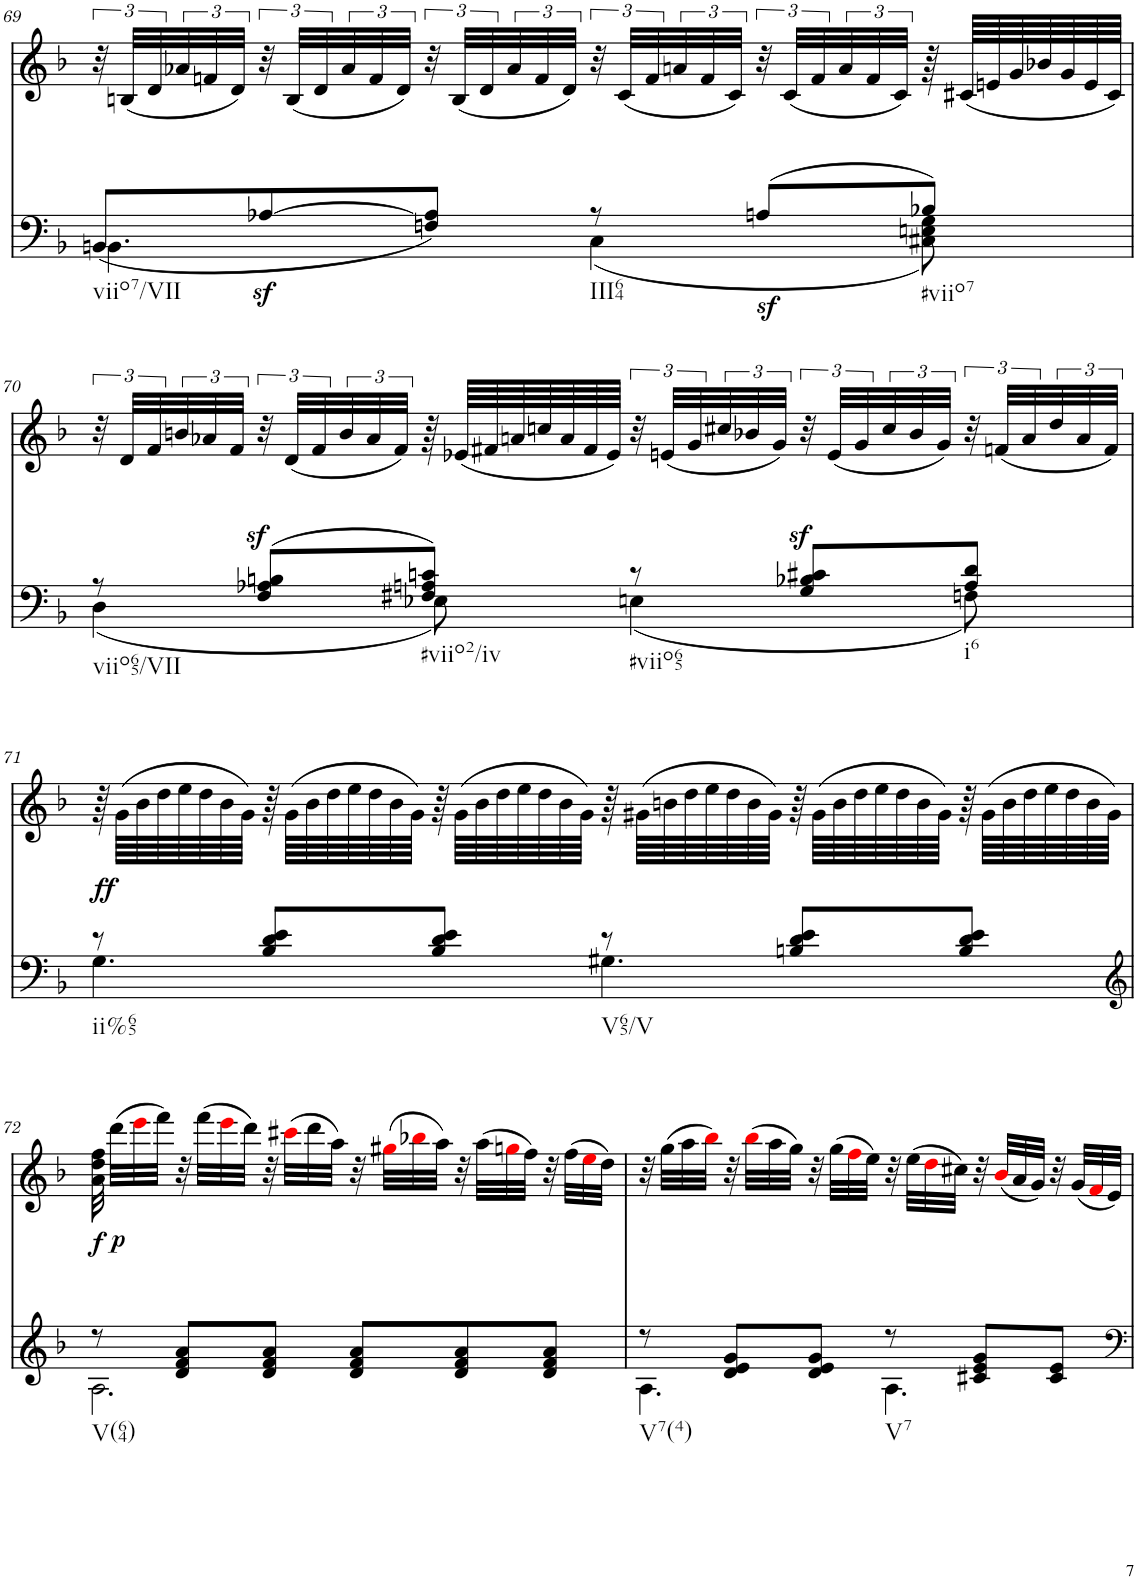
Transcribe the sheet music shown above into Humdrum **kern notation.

**kern	**dynam	**kern	**text	**dynam
*part2	*part2	*part1	*part1	*part1
*staff2	*staff2	*staff1	*staff1	*staff1
*I"Piano	*	*I"Piano	*	*
*I'Pno	*	*I'Pno	*	*
!!LO:PB:g=z
*clefF4	*	*clefG2	*	*
*k[b-]	*	*k[b-]	*	*
*d:	*	*d:	*	*
*M6/8	*	*M6/8	*	*
=69	=69	=69	=69	=69
*^	*	*	*	*
!LO:TX:b:t=viio7/VII	!	!	!	!	!
4.BBn\	(8BB/L	.	48r	.	.
.	.	.	(48Bn/LLL	.	.
.	.	.	48d/	.	.
.	.	.	48a-X/	.	.
.	.	.	48fn/	.	.
.	.	.	48d/JJJ)	.	.
!	!	!LO:DY:b	!	!	!
.	[8A-X/	sf	48r	.	.
.	.	.	(48B/LLL	.	.
.	.	.	48d/	.	.
.	.	.	48a-/	.	.
.	.	.	48f/	.	.
.	.	.	48d/JJJ)	.	.
.	8Fn/ 8A-/]J)	.	48r	.	.
.	.	.	(48B/LLL	.	.
.	.	.	48d/	.	.
.	.	.	48a-/	.	.
.	.	.	48f/	.	.
.	.	.	48d/JJJ)	.	.
!LO:TX:b:t=III64	!	!	!	!	!
8r	(4C\	.	48r	.	.
.	.	.	(48c/LLL	.	.
.	.	.	48f/	.	.
.	.	.	48an/	.	.
.	.	.	48f/	.	.
.	.	.	48c/JJJ)	.	.
!	!	!LO:DY:b	!	!	!
(8An/L	.	sf	48r	.	.
.	.	.	(48c/LLL	.	.
.	.	.	48f/	.	.
.	.	.	48a/	.	.
.	.	.	48f/	.	.
.	.	.	48c/JJJ)	.	.
!LO:TX:b:t=#viio7	!	!	!	!	!
8B-X/J)	8C#X\ 8En\ 8G\)	.	64r	.	.
.	.	.	(64c#X/LLLL	.	.
.	.	.	64en/	.	.
.	.	.	64g/	.	.
.	.	.	64b-X/	.	.
.	.	.	64g/	.	.
.	.	.	64e/	.	.
.	.	.	64c#/JJJJ)	.	.
!!LO:LB:g=z
=70	=70	=70	=70	=70	=70
!LO:TX:b:t=viio65/VII	!	!	!	!	!
8r	(4D\	.	48r	.	.
.	.	.	48d/LLL	.	.
.	.	.	48f/	.	.
.	.	.	48bn/	.	.
.	.	.	48a-X/	.	.
.	.	.	48f/JJJ	.	.
!	!	!LO:DY:a	!	!	!
(8F/ 8A-X/ 8Bn/L	.	sf	48r	.	.
.	.	.	(48d/LLL	.	.
.	.	.	48f/	.	.
.	.	.	48b/	.	.
.	.	.	48a-/	.	.
.	.	.	48f/JJJ)	.	.
!LO:TX:b:t=#viio2/iv	!	!	!	!	!
8F#X/ 8An/ 8cn/J)	8E-X\)	.	64r	.	.
.	.	.	(64e-X/LLLL	.	.
.	.	.	64f#X/	.	.
.	.	.	64an/	.	.
.	.	.	64ccn/	.	.
.	.	.	64a/	.	.
.	.	.	64f#/	.	.
.	.	.	64e-/JJJJ)	.	.
!LO:TX:b:t=#viio65	!	!	!	!	!
8r	(4En\	.	48r	.	.
.	.	.	(48en/LLL	.	.
.	.	.	48g/	.	.
.	.	.	48cc#X/	.	.
.	.	.	48b-X/	.	.
.	.	.	48g/JJJ)	.	.
!	!	!LO:DY:a	!	!	!
8G/ 8B-X/ 8c#X/L	.	sf	48r	.	.
.	.	.	(48e/LLL	.	.
.	.	.	48g/	.	.
.	.	.	48cc#/	.	.
.	.	.	48b-/	.	.
.	.	.	48g/JJJ)	.	.
!LO:TX:b:t=i6	!	!	!	!	!
8A/ 8d/J	8Fn\)	.	48r	.	.
.	.	.	(48fn/LLL	.	.
.	.	.	48a/	.	.
.	.	.	48dd/	.	.
.	.	.	48a/	.	.
.	.	.	48f/JJJ)	.	.
!!LO:LB:g=z
=71	=71	=71	=71	=71	=71
!LO:TX:b:t=ii%65	!	!	!	!	!
!	!	!LO:DY:a	!	!	!
8r	4.G\	ff	64r	.	.
!	!	!	!	!LO:LY:b	!
.	.	.	(64g\LLLL	ff	.
.	.	.	64b-\	.	.
.	.	.	64dd\	.	.
.	.	.	64ee\	.	.
.	.	.	64dd\	.	.
.	.	.	64b-\	.	.
.	.	.	64g\JJJJ)	.	.
8B-/ 8d/ 8e/L	.	.	64r	.	.
.	.	.	(64g\LLLL	.	.
.	.	.	64b-\	.	.
.	.	.	64dd\	.	.
.	.	.	64ee\	.	.
.	.	.	64dd\	.	.
.	.	.	64b-\	.	.
.	.	.	64g\JJJJ)	.	.
8B-/ 8d/ 8e/J	.	.	64r	.	.
.	.	.	(64g\LLLL	.	.
.	.	.	64b-\	.	.
.	.	.	64dd\	.	.
.	.	.	64ee\	.	.
.	.	.	64dd\	.	.
.	.	.	64b-\	.	.
.	.	.	64g\JJJJ)	.	.
!LO:TX:b:t=V65/V	!	!	!	!	!
8r	4.G#X\	.	64r	.	.
.	.	.	(64g#X\LLLL	.	.
.	.	.	64bn\	.	.
.	.	.	64dd\	.	.
.	.	.	64ee\	.	.
.	.	.	64dd\	.	.
.	.	.	64b\	.	.
.	.	.	64g#\JJJJ)	.	.
8Bn/ 8d/ 8e/L	.	.	64r	.	.
.	.	.	(64g#\LLLL	.	.
.	.	.	64b\	.	.
.	.	.	64dd\	.	.
.	.	.	64ee\	.	.
.	.	.	64dd\	.	.
.	.	.	64b\	.	.
.	.	.	64g#\JJJJ)	.	.
8B/ 8d/ 8e/J	.	.	64r	.	.
.	.	.	(64g#\LLLL	.	.
.	.	.	64b\	.	.
.	.	.	64dd\	.	.
.	.	.	64ee\	.	.
.	.	.	64dd\	.	.
.	.	.	64b\	.	.
.	.	.	64g#\JJJJ)	.	.
!!LO:LB:g=z
=72	=72	=72	=72	=72	=72
*clefG2	*	*	*	*	*
!LO:TX:b:t=V(64)	!	!	!	!	!
!	!	!	!	!LO:LY:b	!LO:DY:b
8r	2.A\	.	32a\ 32dd\ 32ff\	p	f
!	!	!	!	!	!LO:DY:b
.	.	.	(32ddd\LLL	.	p
.	.	.	32eeei\	.	.
.	.	.	32fff\JJJ)	.	.
8d/ 8f/ 8a/L	.	.	32r	.	.
.	.	.	(32fff\LLL	.	.
.	.	.	32eeei\	.	.
.	.	.	32ddd\JJJ)	.	.
8d/ 8f/ 8a/J	.	.	32r	.	.
.	.	.	(32ccc#Xi\LLL	.	.
.	.	.	32ddd\	.	.
.	.	.	32aa\JJJ)	.	.
8d/ 8f/ 8a/L	.	.	32r	.	.
.	.	.	(32gg#Xi\LLL	.	.
.	.	.	32bb-Xi\	.	.
.	.	.	32aa\JJJ)	.	.
8d/ 8f/ 8a/	.	.	32r	.	.
.	.	.	(32aa\LLL	.	.
.	.	.	32ggni\	.	.
.	.	.	32ff\JJJ)	.	.
8d/ 8f/ 8a/J	.	.	32r	.	.
.	.	.	(32ff\LLL	.	.
.	.	.	32eei\	.	.
.	.	.	32dd\JJJ)	.	.
=73	=73	=73	=73	=73	=73
!LO:TX:b:t=V7(4)	!	!	!	!	!
8r	4.A\	.	32r	.	.
.	.	.	(32gg\LLL	.	.
.	.	.	32aa\	.	.
.	.	.	32bb-i\JJJ)	.	.
8d/ 8e/ 8g/L	.	.	32r	.	.
.	.	.	(32bb-i\LLL	.	.
.	.	.	32aa\	.	.
.	.	.	32gg\JJJ)	.	.
8d/ 8e/ 8g/J	.	.	32r	.	.
.	.	.	(32gg\LLL	.	.
.	.	.	32ffi\	.	.
.	.	.	32ee\JJJ)	.	.
!LO:TX:b:t=V7	!	!	!	!	!
8r	4.A\	.	32r	.	.
.	.	.	(32ee\LLL	.	.
.	.	.	32ddi\	.	.
.	.	.	32cc#X\JJJ)	.	.
8c#X/ 8e/ 8g/L	.	.	32r	.	.
.	.	.	(32b-i/LLL	.	.
.	.	.	32a/	.	.
.	.	.	32g/JJJ)	.	.
8c#/ 8e/J	.	.	32r	.	.
.	.	.	(32g/LLL	.	.
.	.	.	32fi/	.	.
.	.	.	32e/JJJ)	.	.
*v	*v	*	*	*	*
=	=	=	=	=
*-	*-	*-	*-	*-
